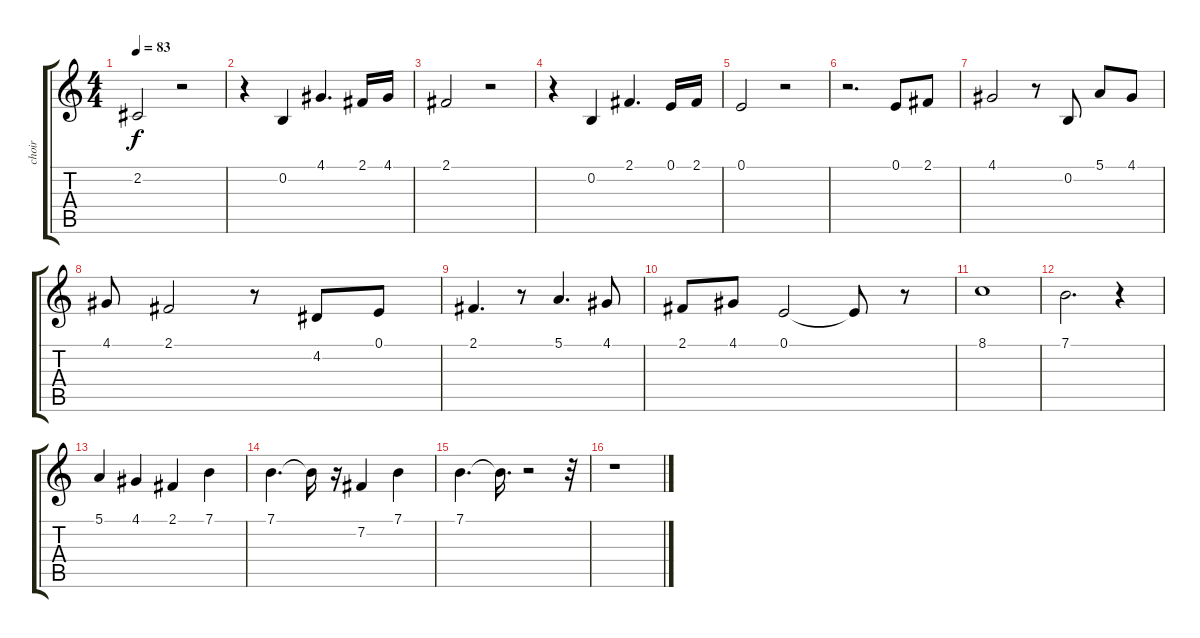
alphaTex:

\track ("choir" "choir") {instrument choiraahs}
\staff {score tabs}
\tuning (E4 B3 G3 D3 A2 E2) {hide}
\ts (4 4)
\tempo 83
\clef g2
\ks c
2.2.2{dy f} r.2 |
r.4 0.2.4 4.1.4{d} 2.1.16 4.1.16 |
2.1.2 r.2 |
r.4 0.2.4 2.1.4{d} 0.1.16 2.1.16 |
0.1.2 r.2 |
r.2{d} 0.1.8 2.1.8 |
4.1.2 r.8 0.2.8 5.1.8 4.1.8 |
4.1.8 2.1.2 r.8 4.2.8 0.1.8 |
2.1.4{d} r.8 5.1.4{d} 4.1.8 |
2.1.8 4.1.8 0.1.2 0.1{t}.8 r.8 |
8.1.1 |
7.1.2{d} r.4 |
5.1.4 4.1.4 2.1.4 7.1.4 |
7.1.4{d} 7.1{t}.16 r.16 7.2.4 7.1.4 |
7.1.4{d} 7.1{t}.16{d} r.2 r.32 |
r.1
